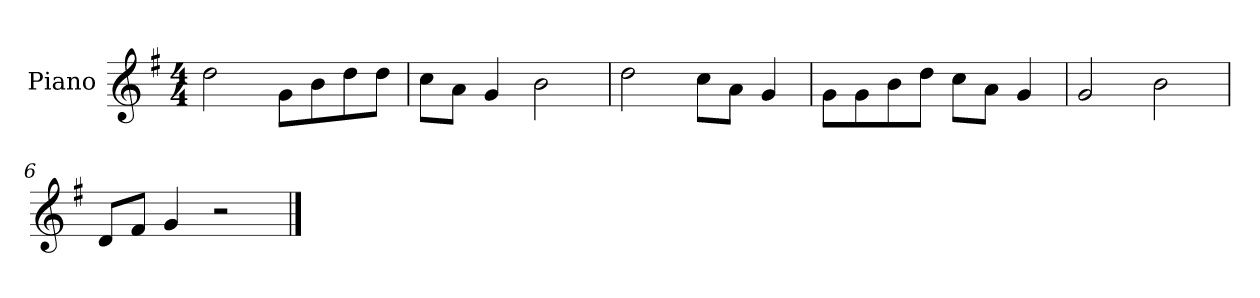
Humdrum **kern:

**kern
*part1
*staff1
*I"Piano
*I'P-no
*clefG2
*k[f#]
*M4/4
*MM90
=1
2dd\
8g\L
8b\
8dd\
8dd\J
=2
8cc\L
8a\J
4g/
2b\
=3
2dd\
8cc\L
8a\J
4g/
=4
8g\L
8g\
8b\
8dd\J
8cc\L
8a\J
4g/
=5
2g/
2b\
=6
8d/L
8f#/J
4g/
2r
==
*-
